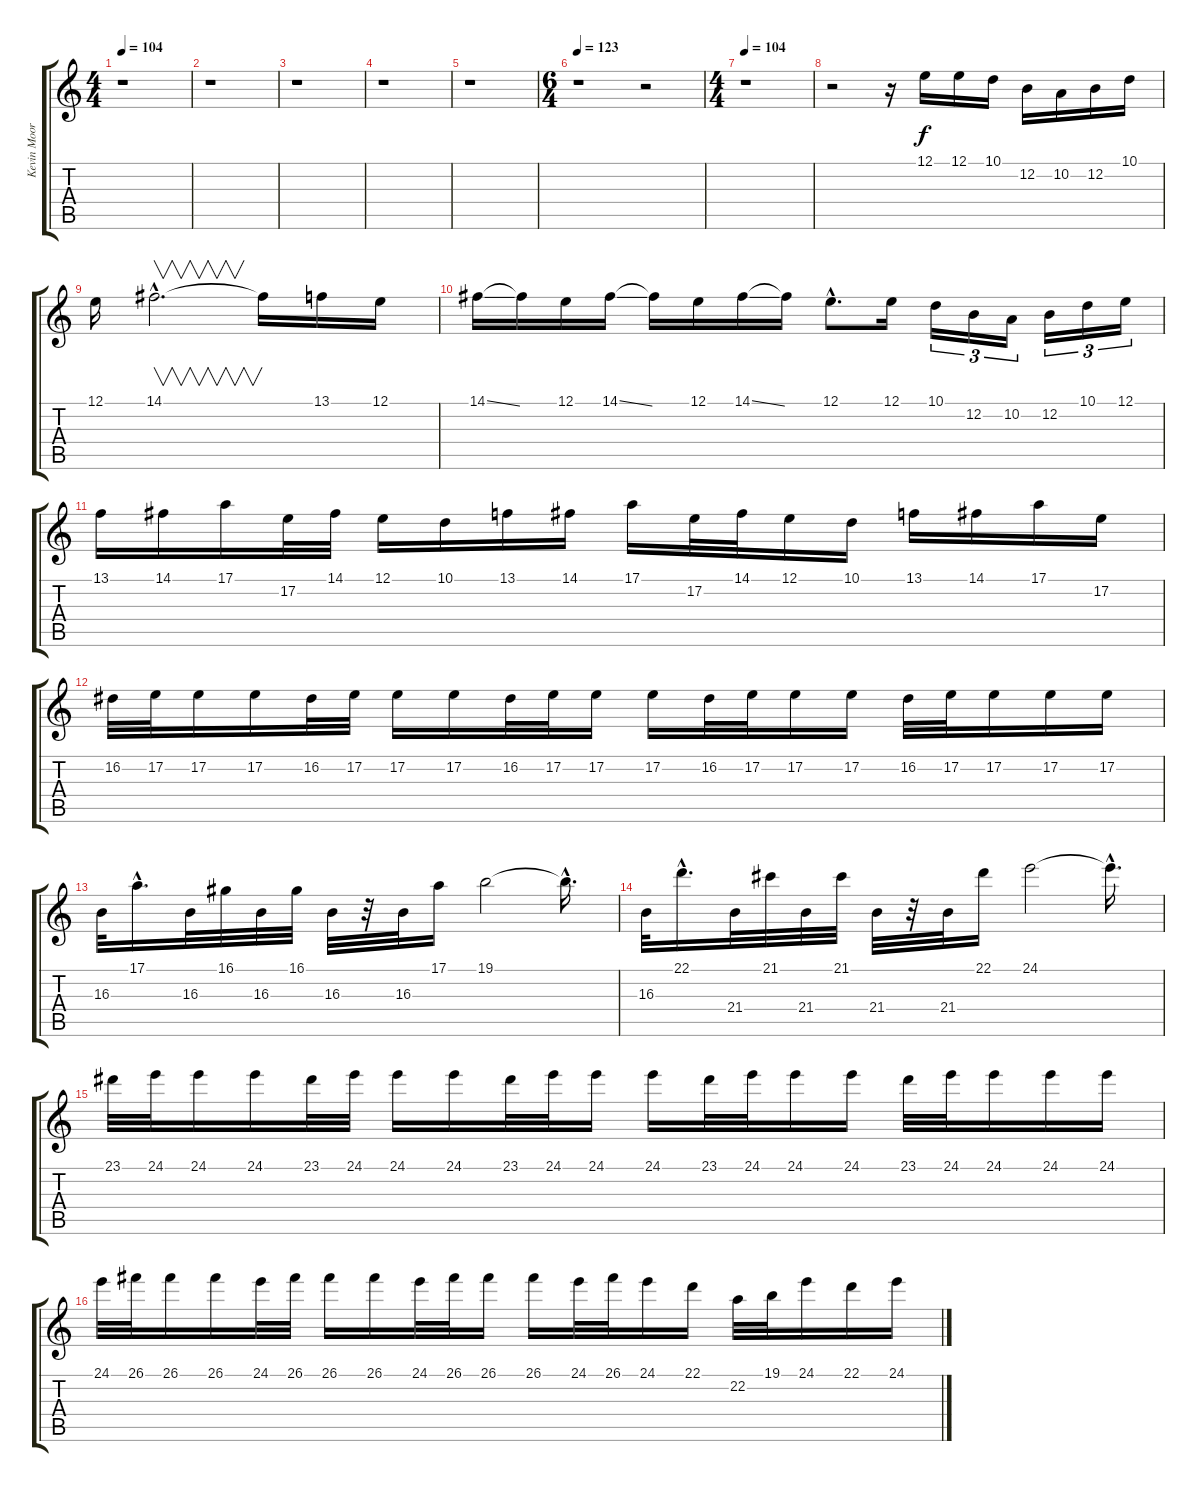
\track ("Kevin Moore Solo" "Kevin Moor") {instrument lead2sawtooth}
\staff {score tabs}
\tuning (E4 B3 G3 D3 A2 E2) {hide}
\ts (4 4)
\tempo 104
\clef g2
\ks c
r.1{dy f} |
r.1 |
r.1 |
r.1 |
r.1 |
\ts (6 4)
\tempo 123
r.1 r.2 |
\ts (4 4)
\tempo 104
r.1 |
r.2 r.16 12.1.16 12.1.16 10.1.16 12.2.16 10.2.16 12.2.16 10.1.16 |
12.1.16 14.1{hac}.2{v d} 14.1{t}.16 13.1.16 12.1.16 |
14.1{ss}.16 14.1{t}.16 12.1.16 14.1{ss}.16 14.1{t}.16 12.1.16 14.1{ss}.16 14.1{t}.16 12.1{hac}.8{d} 12.1.16 10.1.16{tu (3 2)} 12.2.16{tu (3 2)} 10.2.16{tu (3 2)} 12.2.16{tu (3 2)} 10.1.16{tu (3 2)} 12.1.16{tu (3 2)} |
13.1.16 14.1.16 17.1.16 17.2.32 14.1.32 12.1.16 10.1.16 13.1.16 14.1.16 17.1.16 17.2.32 14.1.32 12.1.16 10.1.16 13.1.16 14.1.16 17.1.16 17.2.16 |
16.2.32 17.2.32 17.2.16 17.2.16 16.2.32 17.2.32 17.2.16 17.2.16 16.2.32 17.2.32 17.2.16 17.2.16 16.2.32 17.2.32 17.2.16 17.2.16 16.2.32 17.2.32 17.2.16 17.2.16 17.2.16 |
16.3.32 17.1{hac}.16{d} 16.3.32 16.1.32 16.3.32 16.1.32 16.3.32 r.32 16.3.32 17.1.16 19.1.2 19.1{hac t}.16{d} |
16.3.32 22.1{hac}.16{d} 21.4.32 21.1.32 21.4.32 21.1.32 21.4.32 r.32 21.4.32 22.1.16 24.1.2 24.1{hac t}.16{d} |
23.1.32 24.1.32 24.1.16 24.1.16 23.1.32 24.1.32 24.1.16 24.1.16 23.1.32 24.1.32 24.1.16 24.1.16 23.1.32 24.1.32 24.1.16 24.1.16 23.1.32 24.1.32 24.1.16 24.1.16 24.1.16 |
24.1.32 26.1.32 26.1.16 26.1.16 24.1.32 26.1.32 26.1.16 26.1.16 24.1.32 26.1.32 26.1.16 26.1.16 24.1.32 26.1.32 24.1.16 22.1.16 22.2.32 19.1.32 24.1.16 22.1.16 24.1.16
